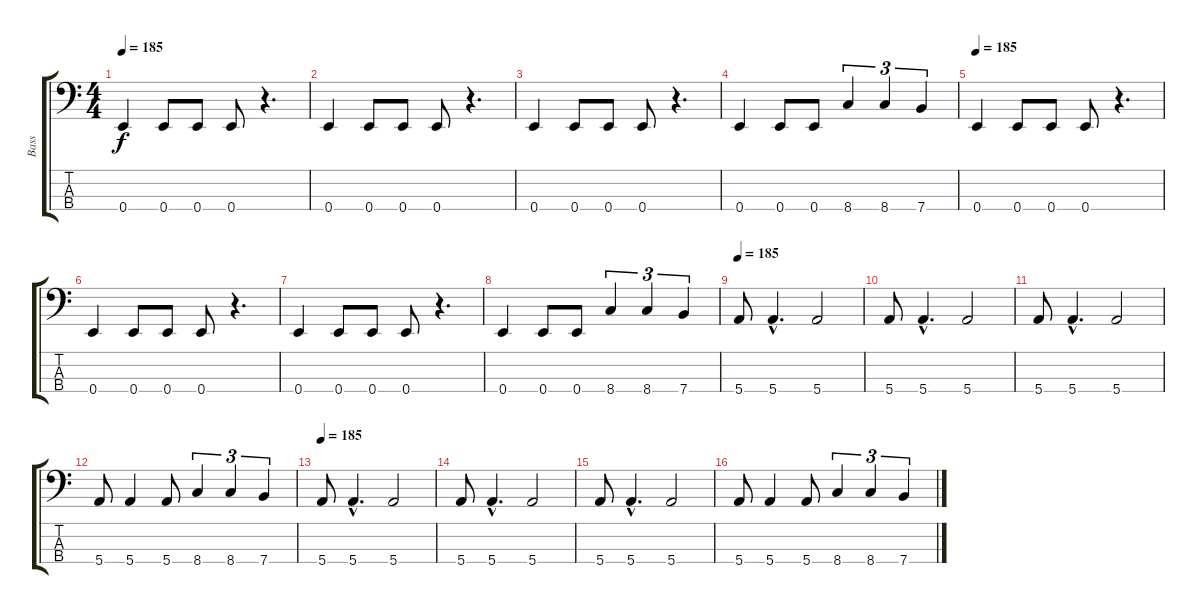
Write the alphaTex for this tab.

\track ("Bass" "Bass") {instrument electricbassfinger}
\staff {score tabs}
\tuning (G2 D2 A1 E1) {hide}
\ts (4 4)
\tempo 185
\clef f4
\ks c
0.4.4{dy f} 0.4.8 0.4.8 0.4.8 r.4{d} |
0.4.4 0.4.8 0.4.8 0.4.8 r.4{d} |
0.4.4 0.4.8 0.4.8 0.4.8 r.4{d} |
0.4.4 0.4.8 0.4.8 8.4.4{tu (3 2)} 8.4.4{tu (3 2)} 7.4.4{tu (3 2)} |
\tempo 185
0.4.4 0.4.8 0.4.8 0.4.8 r.4{d} |
0.4.4 0.4.8 0.4.8 0.4.8 r.4{d} |
0.4.4 0.4.8 0.4.8 0.4.8 r.4{d} |
0.4.4 0.4.8 0.4.8 8.4.4{tu (3 2)} 8.4.4{tu (3 2)} 7.4.4{tu (3 2)} |
\tempo 185
5.4.8 5.4{hac}.4{d} 5.4.2 |
5.4.8 5.4{hac}.4{d} 5.4.2 |
5.4.8 5.4{hac}.4{d} 5.4.2 |
5.4.8 5.4.4 5.4.8 8.4.4{tu (3 2)} 8.4.4{tu (3 2)} 7.4.4{tu (3 2)} |
\tempo 185
5.4.8 5.4{hac}.4{d} 5.4.2 |
5.4.8 5.4{hac}.4{d} 5.4.2 |
5.4.8 5.4{hac}.4{d} 5.4.2 |
5.4.8 5.4.4 5.4.8 8.4.4{tu (3 2)} 8.4.4{tu (3 2)} 7.4.4{tu (3 2)}
